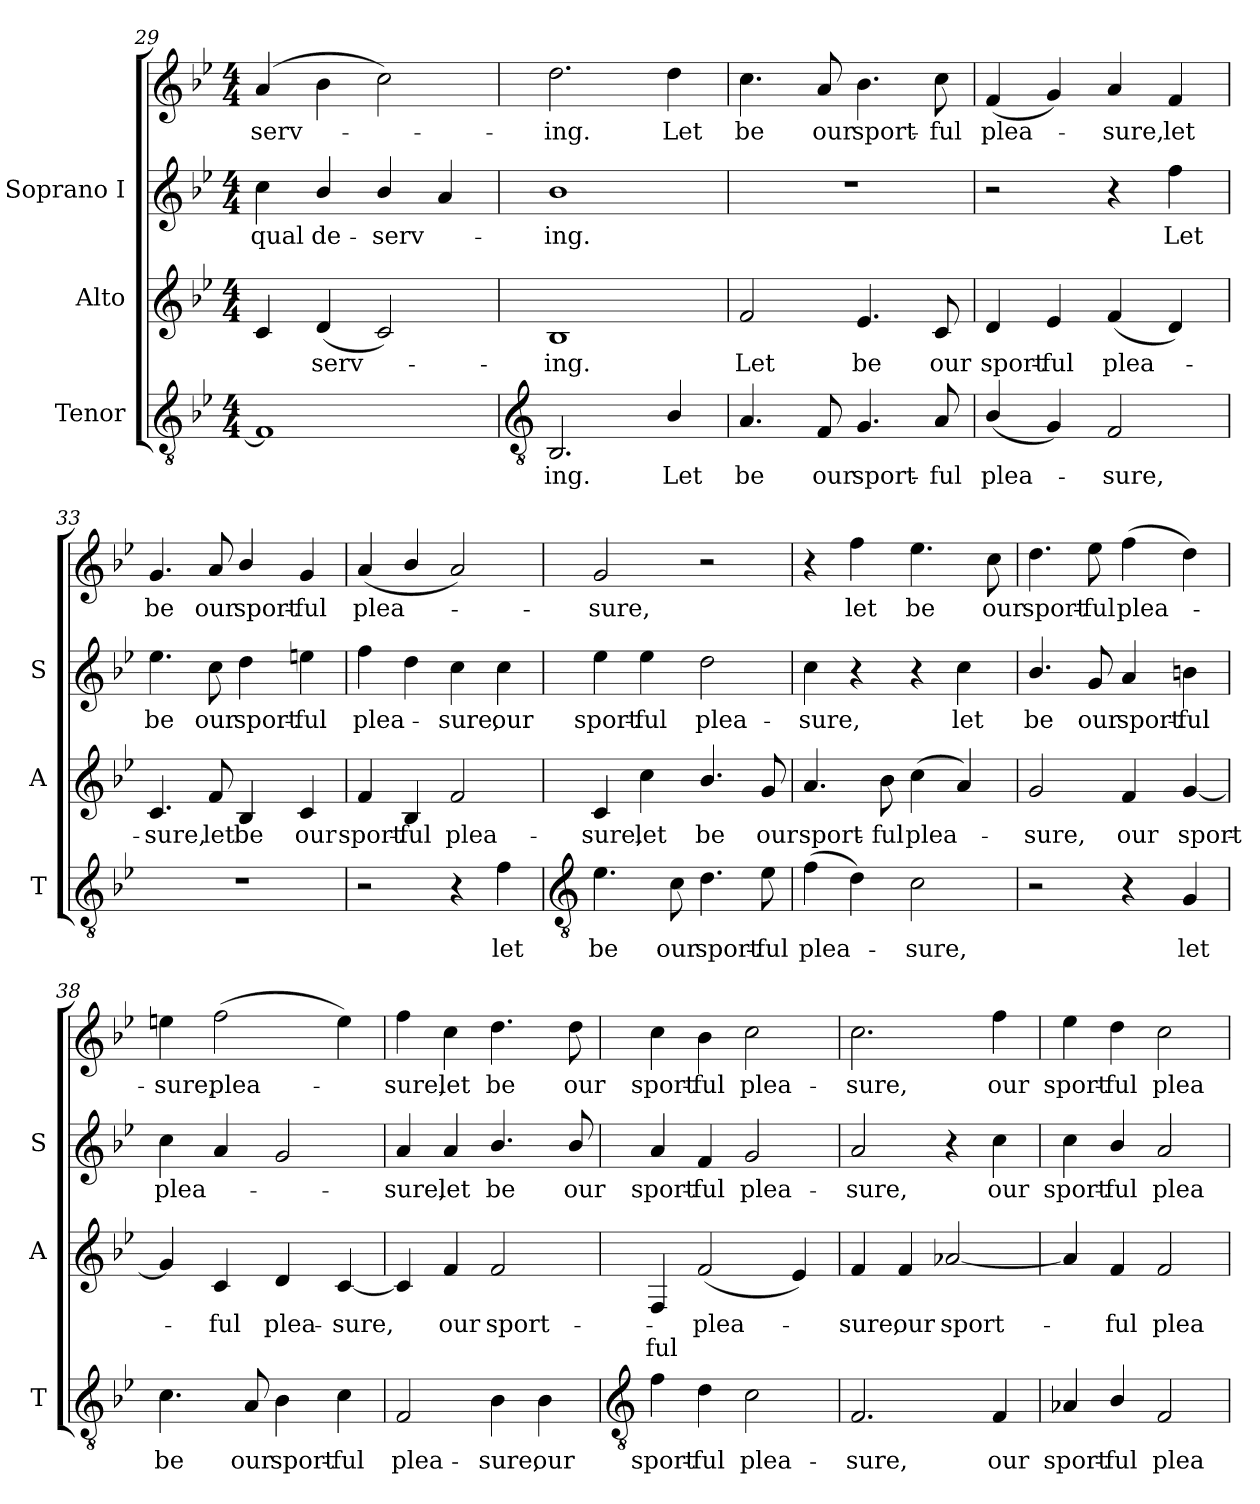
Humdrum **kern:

**kern	**text	**kern	**text	**text	**kern	**text	**kern	**text
*part3	*part3	*part2	*part2	*part2	*part1	*part1	*part1	*part1
*staff4	*staff4	*staff3	*staff3	*staff3	*staff2	*staff2	*staff1	*staff1
*I"Tenor	*	*I"Alto	*	*	*I"Soprano I	*	*	*
*I'T	*	*I'A	*	*	*I'S	*	*	*
*clefGv2	*	*clefG2	*	*	*clefG2	*	*clefG2	*
*k[b-e-]	*	*k[b-e-]	*	*	*k[b-e-]	*	*k[b-e-]	*
*B-:	*	*B-:	*	*	*B-:	*	*B-:	*
*M4/4	*	*M4/4	*	*	*M4/4	*	*M4/4	*
=29	=29	=29	=29	=29	=29	=29	=29	=29
!	!	!	!	!	!	!LO:LY:b	!	!LO:LY:b
1F]	.	4c	.	.	4cc	qual	(>4a	-serv-
!	!	!	!LO:LY:b	!	!	!LO:LY:b	!	!
.	.	(<4d	serv-	.	4b-/	de-	4b-	.
!	!	!	!	!	!	!LO:LY:b	!	!
.	.	2c)	.	.	4b-/	-serv-	2cc)	.
.	.	.	.	.	4a	.	.	.
!!LO:LB:g=z
=30	=30	=30	=30	=30	=30	=30	=30	=30
*clefGv2	*	*	*	*	*	*	*	*
!	!LO:LY:b	!	!LO:LY:b	!	!	!LO:LY:b	!	!LO:LY:b
2.BB-	ing.	1B-	ing.	.	1b-	ing.	2.dd	ing.
!	!LO:LY:b	!	!	!	!	!	!	!LO:LY:b
4B-/	Let	.	.	.	.	.	4dd	Let
=31	=31	=31	=31	=31	=31	=31	=31	=31
!	!LO:LY:b	!	!LO:LY:b	!	!	!	!	!LO:LY:b
4.A	be	2f	Let	.	1r	.	4.cc	be
!	!LO:LY:b	!	!	!	!	!	!	!LO:LY:b
8F	our	.	.	.	.	.	8a	our
!	!LO:LY:b	!	!LO:LY:b	!	!	!	!	!LO:LY:b
4.G	sport-	4.e-	be	.	.	.	4.b-	sport-
!	!LO:LY:b	!	!LO:LY:b	!	!	!	!	!LO:LY:b
8A	-ful	8c	our	.	.	.	8cc	-ful
=32	=32	=32	=32	=32	=32	=32	=32	=32
!	!LO:LY:b	!	!LO:LY:b	!	!	!	!	!LO:LY:b
(<4B-/	plea-	4d	sport-	.	2r	.	(<4f	plea-
!	!	!	!LO:LY:b	!	!	!	!	!
4G)	.	4e-	-ful	.	.	.	4g)	.
!	!LO:LY:b	!	!LO:LY:b	!	!	!	!	!LO:LY:b
2F	sure,	(<4f	plea-	.	4r	.	4a	sure,
!	!	!	!	!	!	!LO:LY:b	!	!LO:LY:b
.	.	4d)	.	.	4ff	Let	4f	let
=33	=33	=33	=33	=33	=33	=33	=33	=33
!	!	!	!LO:LY:b	!	!	!LO:LY:b	!	!LO:LY:b
1r	.	4.c	sure,	.	4.ee-	be	4.g	be
!	!	!	!LO:LY:b	!	!	!LO:LY:b	!	!LO:LY:b
.	.	8f	let	.	8cc	our	8a	our
!	!	!	!LO:LY:b	!	!	!LO:LY:b	!	!LO:LY:b
.	.	4B-	be	.	4dd	sport-	4b-/	sport-
!	!	!	!LO:LY:b	!	!	!LO:LY:b	!	!LO:LY:b
.	.	4c	our	.	4een	-ful	4g	-ful
=34	=34	=34	=34	=34	=34	=34	=34	=34
!	!	!	!LO:LY:b	!	!	!LO:LY:b	!	!LO:LY:b
2r	.	4f	sport-	.	4ff	plea-	(<4a	plea-
!	!	!	!LO:LY:b	!	!	!	!	!
.	.	4B-	-ful	.	4dd	.	4b-/	.
!	!	!	!LO:LY:b	!	!	!LO:LY:b	!	!
4r	.	2f	plea-	.	4cc	sure,	2a)	.
!	!LO:LY:b	!	!	!	!	!LO:LY:b	!	!
4f	let	.	.	.	4cc	our	.	.
!!LO:LB:g=z
=35	=35	=35	=35	=35	=35	=35	=35	=35
*clefGv2	*	*	*	*	*	*	*	*
!	!LO:LY:b	!	!LO:LY:b	!	!	!LO:LY:b	!	!LO:LY:b
4.e-	be	4c	-sure,	.	4ee-	sport-	2g	sure,
!	!	!	!LO:LY:b	!	!	!LO:LY:b	!	!
.	.	4cc	let	.	4ee-	-ful	.	.
!	!LO:LY:b	!	!	!	!	!	!	!
8c	our	.	.	.	.	.	.	.
!	!LO:LY:b	!	!LO:LY:b	!	!	!LO:LY:b	!	!
4.d	sport-	4.b-/	be	.	2dd	plea-	2r	.
!	!LO:LY:b	!	!LO:LY:b	!	!	!	!	!
8e-	-ful	8g	our	.	.	.	.	.
=36	=36	=36	=36	=36	=36	=36	=36	=36
!	!LO:LY:b	!	!LO:LY:b	!	!	!LO:LY:b	!	!
(>4f	plea-	4.a	sport-	.	4cc	sure,	4r	.
!	!	!	!	!	!	!	!	!LO:LY:b
4d)	.	.	.	.	4r	.	4ff	-let
!	!	!	!LO:LY:b	!	!	!	!	!
.	.	8b-	-ful	.	.	.	.	.
!	!LO:LY:b	!	!LO:LY:b	!	!	!	!	!LO:LY:b
2c	sure,	(<4cc	plea-	.	4r	.	4.ee-	be
!	!	!	!	!	!	!LO:LY:b	!	!
.	.	4a)	.	.	4cc	let	.	.
!	!	!	!	!	!	!	!	!LO:LY:b
.	.	.	.	.	.	.	8cc	our
=37	=37	=37	=37	=37	=37	=37	=37	=37
!	!	!	!LO:LY:b	!	!	!LO:LY:b	!	!LO:LY:b
2r	.	2g	sure,	.	4.b-/	be	4.dd	sport-
!	!	!	!	!	!	!LO:LY:b	!	!LO:LY:b
.	.	.	.	.	8g	our	8ee-	-ful
!	!	!	!LO:LY:b	!	!	!LO:LY:b	!	!LO:LY:b
4r	.	4f	our	.	4a	sport-	(>4ff	plea-
!	!LO:LY:b	!	!LO:LY:b	!	!	!LO:LY:b	!	!
4G	let	[4g	sport-	.	4bn	-ful	4dd)	.
=38	=38	=38	=38	=38	=38	=38	=38	=38
!	!LO:LY:b	!	!	!	!	!LO:LY:b	!	!LO:LY:b
4.c	be	4g]	.	.	4cc	plea-	4een	sure,
!	!	!	!LO:LY:b	!	!	!	!	!LO:LY:b
.	.	4c	ful	.	4a	.	(>2ff	plea-
!	!LO:LY:b	!	!	!	!	!	!	!
8A	our	.	.	.	.	.	.	.
!	!LO:LY:b	!	!LO:LY:b	!	!	!	!	!
4B-	sport-	4d	plea-	.	2g	.	.	.
!	!LO:LY:b	!	!LO:LY:b	!	!	!	!	!
4c	-ful	[4c	-sure,	.	.	.	4ee)	.
=39	=39	=39	=39	=39	=39	=39	=39	=39
!	!LO:LY:b	!	!	!	!	!LO:LY:b	!	!LO:LY:b
2F	plea-	4c]	.	.	4a	sure,	4ff	-sure,
!	!	!	!LO:LY:b	!	!	!LO:LY:b	!	!LO:LY:b
.	.	4f	our	.	4a	let	4cc	let
!	!LO:LY:b	!	!LO:LY:b	!	!	!LO:LY:b	!	!LO:LY:b
4B-	-sure,	2f	sport-	.	4.b-/	be	4.dd	be
!	!LO:LY:b	!	!	!	!	!	!	!
4B-	our	.	.	.	.	.	.	.
!	!	!	!	!	!	!LO:LY:b	!	!LO:LY:b
.	.	.	.	.	8b-/	our	8dd	our
!!LO:LB:g=z
=40	=40	=40	=40	=40	=40	=40	=40	=40
*clefGv2	*	*	*	*	*	*	*	*
!	!LO:LY:b	!	!	!LO:LY:b	!	!LO:LY:b	!	!LO:LY:b
4f	sport-	4F	.	-ful	4a	-sport-	4cc	sport-
!	!LO:LY:b	!	!LO:LY:b	!	!	!LO:LY:b	!	!LO:LY:b
4d	-ful	(<2f	plea-	.	4f	-ful	4b-	-ful
!	!LO:LY:b	!	!	!	!	!LO:LY:b	!	!LO:LY:b
2c	plea-	.	.	.	2g	plea-	2cc	plea-
.	.	4e-)	.	.	.	.	.	.
=41	=41	=41	=41	=41	=41	=41	=41	=41
!	!LO:LY:b	!	!LO:LY:b	!	!	!LO:LY:b	!	!LO:LY:b
2.F	-sure,	4f	sure,	.	2a	sure,	2.cc	-sure,
!	!	!	!LO:LY:b	!	!	!	!	!
.	.	4f	our	.	.	.	.	.
!	!	!	!LO:LY:b	!	!	!	!	!
.	.	[2a-X	sport-	.	4r	.	.	.
!	!LO:LY:b	!	!	!	!	!LO:LY:b	!	!LO:LY:b
4F	our	.	.	.	4cc	our	4ff	our
=42	=42	=42	=42	=42	=42	=42	=42	=42
!	!LO:LY:b	!	!	!	!	!LO:LY:b	!	!LO:LY:b
4A-X	sport-	4a-]	.	.	4cc	-sport-	4ee-	sport-
!	!LO:LY:b	!	!LO:LY:b	!	!	!LO:LY:b	!	!LO:LY:b
4B-/	-ful	4f	ful	.	4b-/	-ful	4dd	-ful
!	!LO:LY:b	!	!LO:LY:b	!	!	!LO:LY:b	!	!LO:LY:b
2F	plea-	2f	plea-	.	2a	plea-	2cc	plea-
=	=	=	=	=	=	=	=	=
*-	*-	*-	*-	*-	*-	*-	*-	*-
